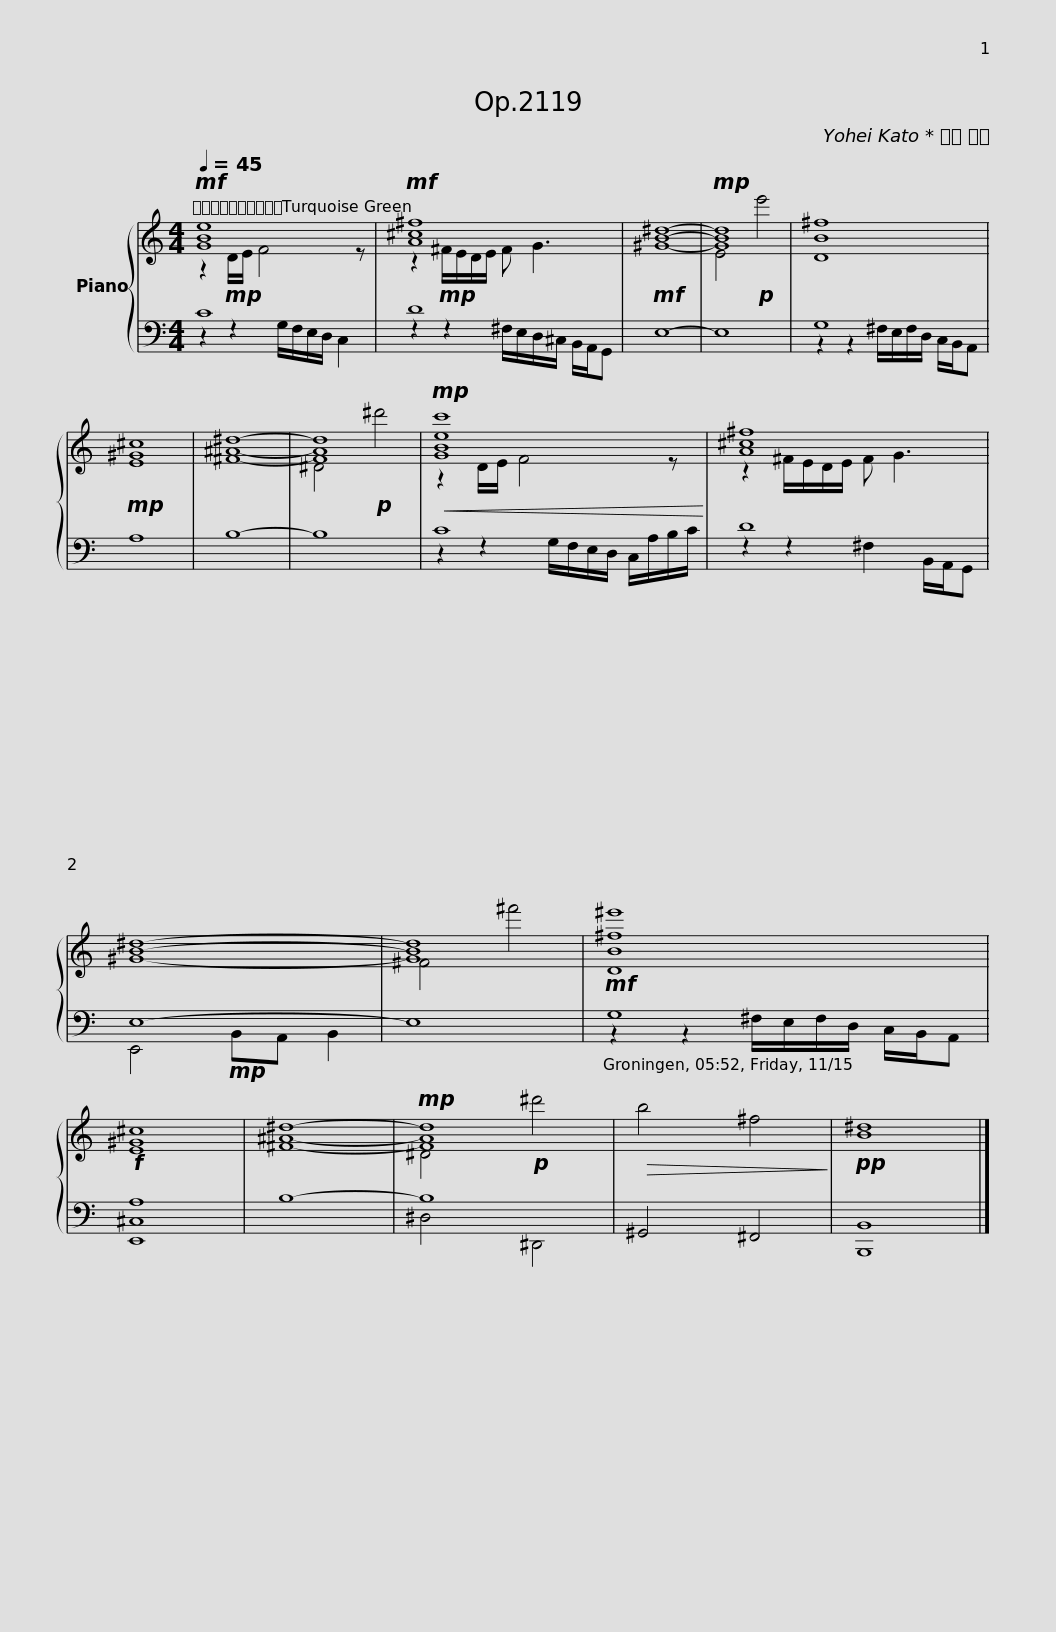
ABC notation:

X:1
%%score { ( 1 2 ) | ( 3 4 ) }
L:1/8
Q:1/4=45
M:4/4
I:linebreak $
K:C
V:1 treble
V:2 treble
V:3 bass
V:4 bass
V:1
!mf! [GBe]8 |!mf! [A^c^f]8 |!mf! [^GB^d]8- |!mp! [GBd]8 | [DB^f]8 | %5
!mp! [E^G^c]8 |$ [^F^A^d]8- | [FAd]8 |!mp!!<(! [GBec']8!<)! | [A^c^f]8 | %10
 [^GB^d]8- | [GBd]8 |$!mf! [DB^f^e']8 |!f! [E^G^c]8 | [^F^A^d]8- | %15
!mp! [FAd]8 |!>(! b4 ^f4!>)! |!pp! [B^d]8 |] %18
V:2
 z2!mp! D/E/ F4 z | z2!mp! ^F/E/D/E/ F G3 | x8 | E4!p! e'4 | x8 | %5
 x8 |$ x8 | ^D4!p! ^d'4 | z2 D/E/ F4 z | z2 ^F/E/D/E/ F G3 | %10
 x8 | ^F4 ^f'4 |$ x8 | x8 | x8 | %15
 ^D4!p! ^d'4 | x8 | x8 |] %18
V:3
 C8 | D8 | E,8- | E,8 | G,8 | %5
 A,8 |$ B,8- | B,8 | C8 | D8 | %10
 E,8- | E,8 |$ G,8 | [E,,^C,A,]8 | B,8- | %15
 B,8 | ^G,,4 ^F,,4 | [B,,,B,,]8 |] %18
V:4
 z2 z2 G,/F,/E,/D,/ C,2 | z2 z2 ^F,/E,/D,/^C,/ B,,/A,,/G,, | x8 | x8 | z2 z2 ^F,/E,/F,/D,/ C,/B,,/A,, | %5
 x8 |$ x8 | x8 | z2 z2 G,/F,/E,/D,/ C,/A,/B,/C/ | z2 z2 ^F,2 B,,/A,,/G,, | %10
 E,,4!mp! B,,A,, B,,2 | x8 |$ z2 z2 ^F,/E,/F,/D,/ C,/B,,/A,, | x8 | x8 | %15
 ^D,4 ^D,,4 | x8 | x8 |] %18
